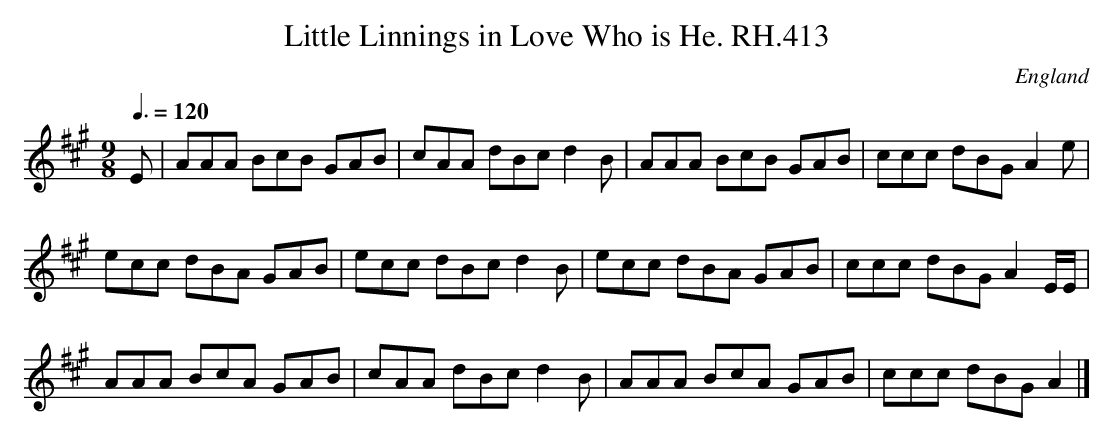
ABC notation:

X:1
T:Little Linnings in Love Who is He. RH.413
O:England
M:9/8
L:1/8
Q:3/8=120
K:A
E|AAA BcB GAB|cAA dBc d2B|AAA BcB GAB|\
ccc dBG A2e|
ecc dBA GAB|ecc dBc d2B|\
ecc dBA GAB|ccc dBG A2E/E/|
AAA BcA GAB|\
cAA dBc d2B|AAA BcA GAB|ccc dBG A2|]
